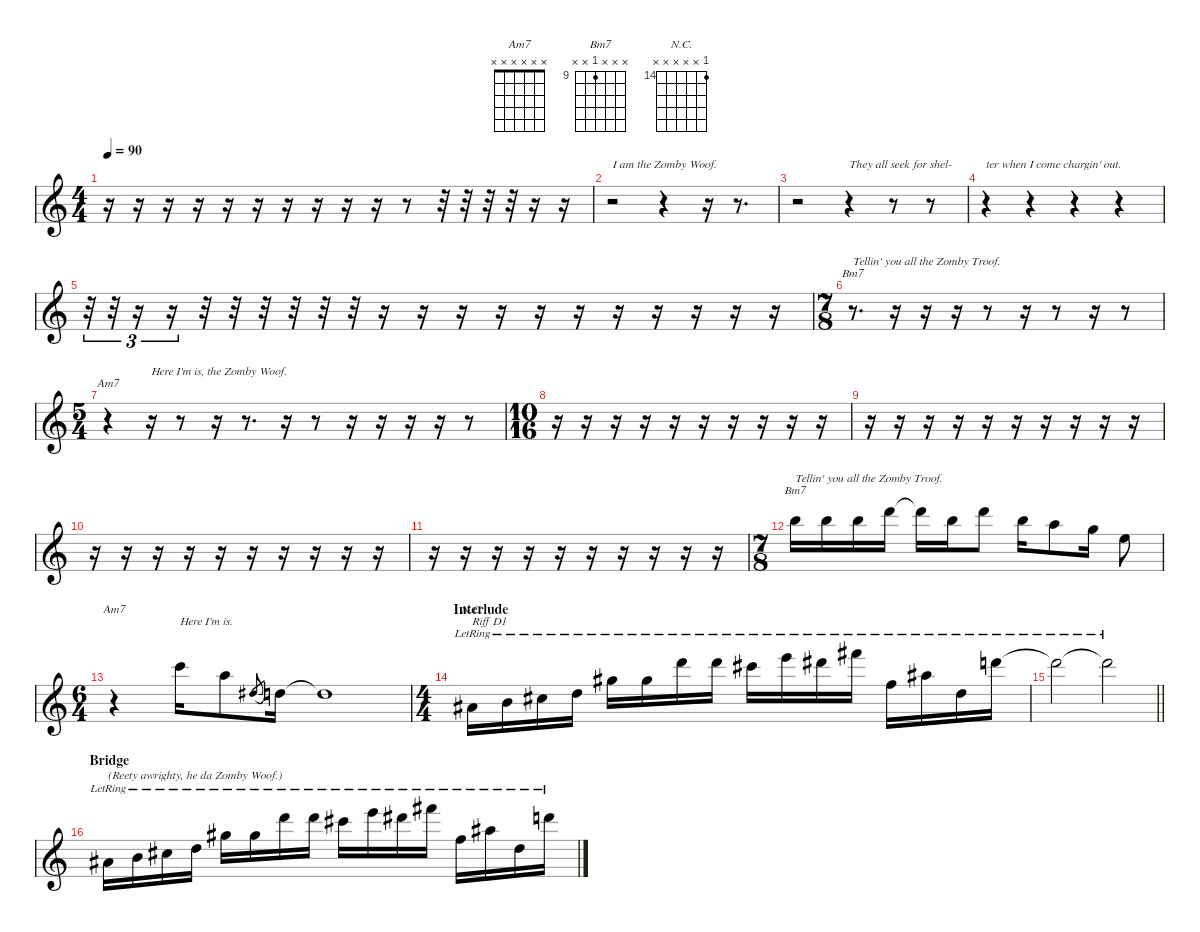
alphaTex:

\defaultSystemsLayout 4
\hideDynamics
\bracketExtendMode nobrackets
\singleTrackTrackNamePolicy hidden
\multiTrackTrackNamePolicy hidden
\otherSystemsTrackNameOrientation horizontal
\track ("Vibes" "Vibes") {instrument overdrivenguitar}
\staff {score}
\tuning (E4 B3 G3 D3 A2 E2)
\chord ("Am7" x x x x x x)
\chord ("Bm7" x x x 9 x x) {firstfret 9}
\chord ("N.C." 14 x x x x x) {firstfret 14}
\ts (4 4)
\tempo 90
\clef g2
\scale
1.02846
\ks c
r.16{dy f beam Down} r.16{beam Down} r.16{beam Down} r.16{beam Down} r.16{beam Down} r.16{beam Down} r.16{beam Down} r.16{beam Down} r.16{beam Down} r.16{beam Down} r.8{beam Down} r.32{beam Down} r.32{beam Down} r.32{beam Down} r.32{beam Down} r.16{beam Down} r.16{beam Down} |
r.2{txt "I am the Zomby Woof." beam Down} r.4{beam Down} r.16{beam Down} r.8{d beam Down} |
r.2{beam Down} r.4{txt "They all seek for shel-" beam Down} r.8{beam Down} r.8{beam Down} |
r.4{txt "ter when I come chargin' out." beam Down} r.4{beam Down} r.4{beam Down} r.4{beam Down} |
r.32{tu (3 2) beam Down} r.32{tu (3 2) beam Down} r.16{tu (3 2) beam Down} r.16{tu (3 2) beam Down} r.32{beam Down} r.32{beam Down} r.32{beam Down} r.32{beam Down} r.32{beam Down} r.32{beam Down} r.16{beam Down} r.16{beam Down} r.16{beam Down} r.16{beam Down} r.16{beam Down} r.16{beam Down} r.16{beam Down} r.16{beam Down} r.16{beam Down} r.16{beam Down} r.16{beam Down} |
\ts (7 8)
\beaming (8 3 2 2)
r.8{d ch "Bm7" txt "Tellin' you all the Zomby Troof." beam Down} r.16{beam Down beam split} r.16{beam Down} r.16{beam Down beam merge} r.8{beam Down beam split} r.16{beam Down} r.8{beam Down beam merge} r.16{beam Down beam split} r.8{beam Down} |
\ts (5 4)
\beaming (8 6 4)
r.4{ch "Am7" beam Down} r.16{txt "Here I'm is, the Zomby Woof." beam Down} r.8{beam Down} r.16{beam Down beam split} r.8{d beam Down} r.16{beam Down} r.8{beam Down} r.16{beam Down} r.16{beam Down beam split} r.16{beam Down} r.16{beam Down} r.8{beam Down} |
\ts (10 16)
\beaming (8 2 2 1)
r.16{beam Down} r.16{beam Down} r.16{beam Down} r.16{beam Down beam merge} r.16{beam Down beam split} r.16{beam Down} r.16{beam Down} r.16{beam Down beam merge} r.16{beam Down} r.16{beam Down} |
r.16{beam Down} r.16{beam Down} r.16{beam Down} r.16{beam Down beam merge} r.16{beam Down beam split} r.16{beam Down} r.16{beam Down} r.16{beam Down beam merge} r.16{beam Down} r.16{beam Down} |
r.16{beam Down} r.16{beam Down} r.16{beam Down} r.16{beam Down beam merge} r.16{beam Down beam split} r.16{beam Down} r.16{beam Down} r.16{beam Down beam merge} r.16{beam Down} r.16{beam Down} |
r.16{beam Down} r.16{beam Down} r.16{beam Down} r.16{beam Down beam merge} r.16{beam Down beam split} r.16{beam Down} r.16{beam Down} r.16{beam Down beam merge} r.16{beam Down} r.16{beam Down} |
\ts (7 8)
\beaming (8 3 2 2)
7.1.16{ch "Bm7" txt "Tellin' you all the Zomby Troof." beam Down} 7.1.16{beam Down} 7.1.16{beam Down} 10.1.16{beam Down beam split} 10.1{t}.16{beam Down beam merge} 7.1.16{beam Down beam merge} 10.1.8{beam Down beam split} 7.1.16{beam Down beam merge} 10.2.8{beam Down beam merge} 8.2.16{beam Down beam split} 9.3.8{beam Down} |
\ts (6 4)
\beaming (8 6 6)
r.4{ch "Am7" beam Down} 8.1.16{txt "Here I'm is." dy mf beam Down} 5.1.8{beam Down} 8.3{sl acc #}.8{gr beam Up} 7.3.16{beam Down} 7.3{t}.1{beam Down} |
\ts (4 4)
\beaming (8 2 2 2 2)
\section ("" "Interlude")
13.5{lr acc #}.16{ch "N.C." txt "Riff D1" beam Down} 14.5{lr}.16{beam Down} 11.4{lr acc #}.16{beam Down} 12.4{lr}.16{beam Down beam split} 13.3{lr acc #}.16{beam Down} 13.3{lr acc #}.16{beam Down beam merge} 15.2{lr}.16{beam Down beam merge} 15.2{lr}.16{beam Down} 14.2{lr acc #}.16{beam Down} 12.1{lr}.16{beam Down beam merge} 16.2{lr acc #}.16{beam Down beam merge} 14.1{lr acc #}.16{beam Down beam split} 15.4{lr}.16{beam Down} 15.3{lr acc #}.16{beam Down} 12.4{lr}.16{beam Down} 15.2{lr}.16{beam Down} |
\barLineRight lightlight
15.2{lr t}.2{beam Down} 15.2{lr t}.2{beam Down} |
\section ("" "Bridge")
13.5{lr acc #}.16{txt "(Reety awrighty, he da Zomby Woof.)" beam Down} 14.5{lr}.16{beam Down} 11.4{lr acc #}.16{beam Down} 12.4{lr}.16{beam Down beam split} 13.3{lr acc #}.16{beam Down} 13.3{lr acc #}.16{beam Down beam merge} 15.2{lr}.16{beam Down beam merge} 15.2{lr}.16{beam Down} 14.2{lr acc #}.16{beam Down} 12.1{lr}.16{beam Down beam merge} 16.2{lr acc #}.16{beam Down beam merge} 14.1{lr acc #}.16{beam Down beam split} 15.4{lr}.16{beam Down} 15.3{lr acc #}.16{beam Down} 12.4{lr}.16{beam Down} 15.2{lr}.16{beam Down}
